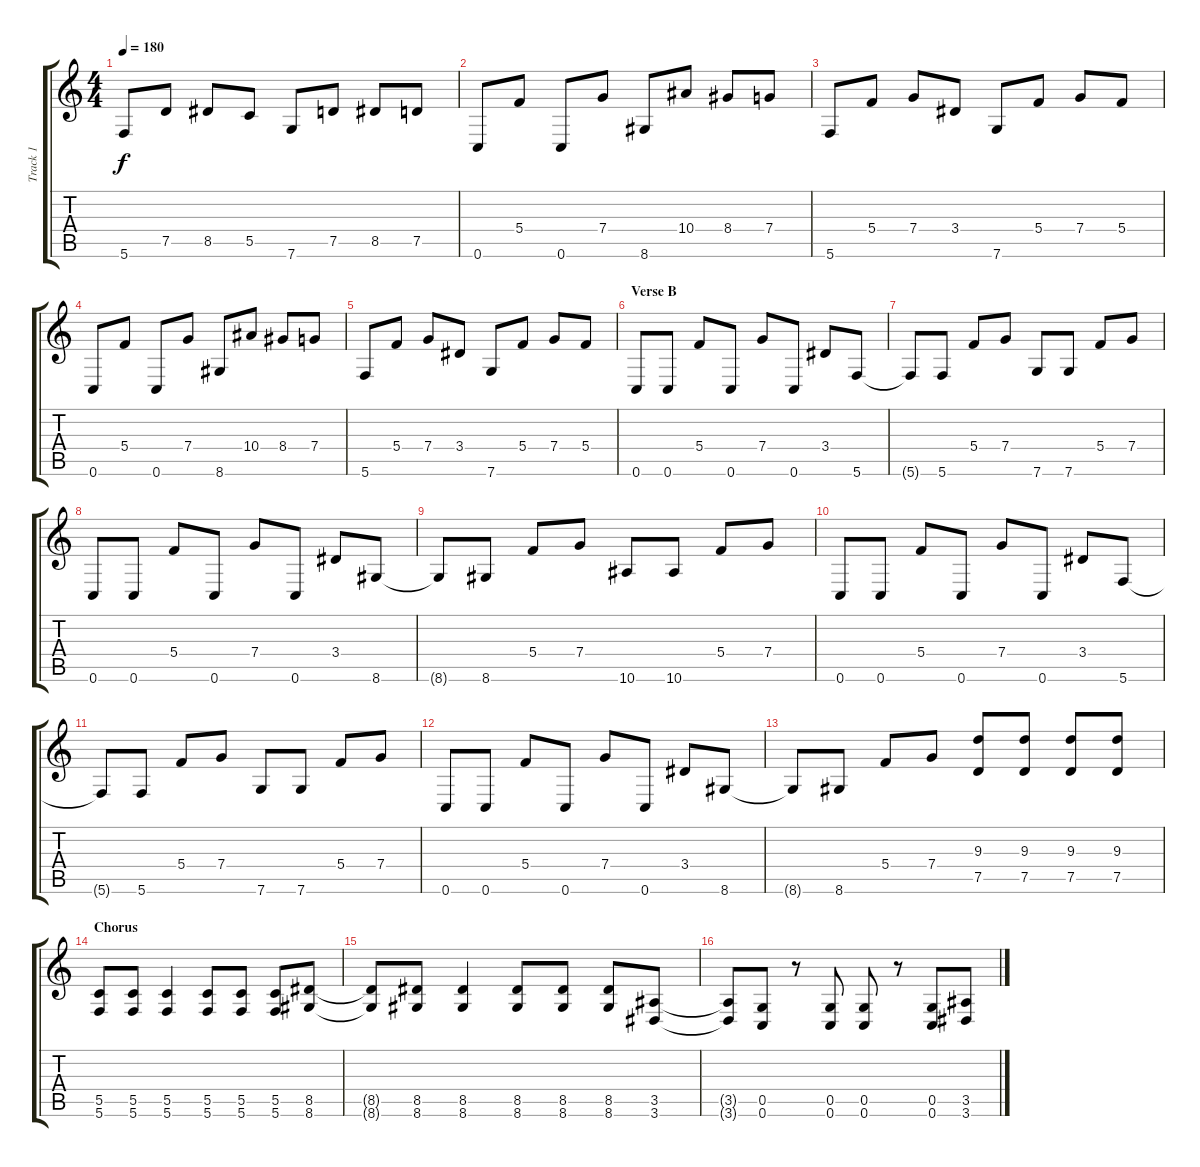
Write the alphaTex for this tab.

\track ("Track 1" "Track 1") {instrument distortionguitar}
\staff {score tabs}
\tuning (D4 A3 F3 C3 G2 C2) {hide}
\ts (4 4)
\tempo 180
\clef g2
\ks c
5.6.8{dy f} 7.5.8 8.5.8 5.5.8 7.6.8 7.5.8 8.5.8 7.5.8 |
0.6.8 5.4.8 0.6.8 7.4.8 8.6.8 10.4.8 8.4.8 7.4.8 |
5.6.8 5.4.8 7.4.8 3.4.8 7.6.8 5.4.8 7.4.8 5.4.8 |
0.6.8 5.4.8 0.6.8 7.4.8 8.6.8 10.4.8 8.4.8 7.4.8 |
5.6.8 5.4.8 7.4.8 3.4.8 7.6.8 5.4.8 7.4.8 5.4.8 |
\section ("" "Verse B")
0.6.8 0.6.8 5.4.8 0.6.8 7.4.8 0.6.8 3.4.8 5.6.8 |
5.6{t}.8 5.6.8 5.4.8 7.4.8 7.6.8 7.6.8 5.4.8 7.4.8 |
0.6.8 0.6.8 5.4.8 0.6.8 7.4.8 0.6.8 3.4.8 8.6.8 |
8.6{t}.8 8.6.8 5.4.8 7.4.8 10.6.8 10.6.8 5.4.8 7.4.8 |
0.6.8 0.6.8 5.4.8 0.6.8 7.4.8 0.6.8 3.4.8 5.6.8 |
5.6{t}.8 5.6.8 5.4.8 7.4.8 7.6.8 7.6.8 5.4.8 7.4.8 |
0.6.8 0.6.8 5.4.8 0.6.8 7.4.8 0.6.8 3.4.8 8.6.8 |
8.6{t}.8 8.6.8 5.4.8 7.4.8 (9.3 7.5).8 (9.3 7.5).8 (9.3 7.5).8 (9.3 7.5).8 |
\section ("" "Chorus")
(5.5 5.6).8 (5.5 5.6).8 (5.5 5.6).4 (5.5 5.6).8 (5.5 5.6).8 (5.5 5.6).8 (8.5 8.6).8 |
(8.5{t} 8.6{t}).8 (8.5 8.6).8 (8.5 8.6).4 (8.5 8.6).8 (8.5 8.6).8 (8.5 8.6).8 (3.5 3.6).8 |
(3.5{t} 3.6{t}).8 (0.5 0.6).8 r.8 (0.5 0.6).8 (0.5 0.6).8 r.8 (0.5 0.6).8 (3.5 3.6).8
